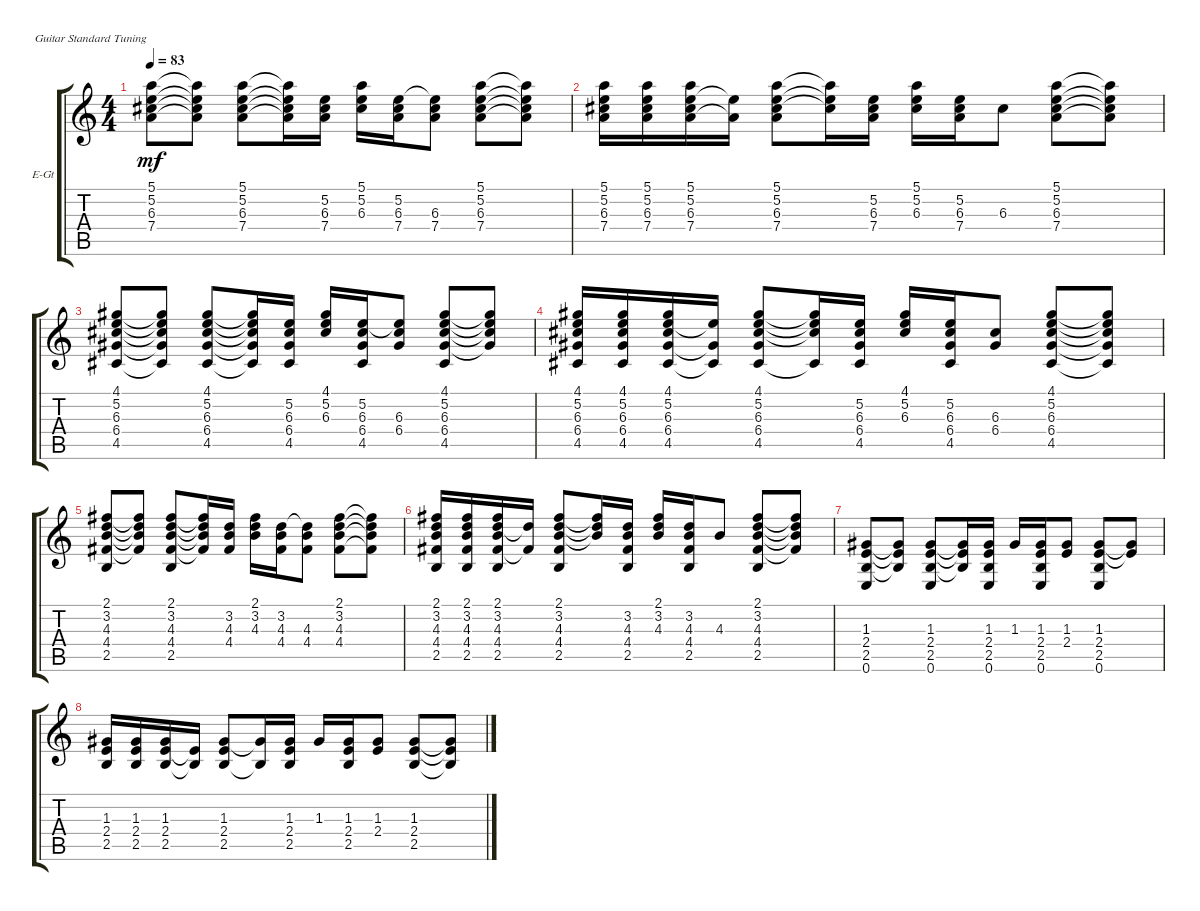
\defaultSystemsLayout 4
\bracketExtendMode groupsimilarinstruments
\firstSystemTrackNameOrientation horizontal
\otherSystemsTrackNameOrientation horizontal
\track ("Uki" "E-Gt") {instrument electricguitarclean}
\staff {score tabs}
\tuning (E4 B3 G3 D3 A2 E2)
\ts (4 4)
\tempo 83
\clef g2
\ks c
(5.2 5.1 6.3 7.4).8{dy mf} (5.1{t} 5.2{t} 6.3{t} 7.4{t}).8 (5.1 5.2 6.3 7.4).8 (5.1{t} 5.2{t} 6.3{t} 7.4{t}).16 (6.3 7.4 5.2).16 (5.1 5.2 6.3).16 (6.3 7.4 5.2).16 (5.2{t} 6.3 7.4).8 (5.1 5.2 6.3 7.4).8 (5.1{t} 5.2{t} 6.3{t} 7.4{t}).8 |
(5.2 6.3 7.4 5.1).16 (5.1 5.2 6.3 7.4).16 (5.2 6.3 7.4 5.1).16 (5.2{t} 7.4{t}).16 (5.1 5.2 6.3 7.4).8 (5.1{t} 5.2{t} 6.3{t}).16 (5.2 6.3 7.4).16 (6.3 5.2 5.1).16 (5.2 6.3 7.4).16 6.3.8 (5.1 5.2 6.3 7.4).8 (5.2{t} 5.1{t} 6.3{t} 7.4{t}).8 |
(5.2 4.1 6.3 6.4 4.5).8 (4.1{t} 5.2{t} 6.3{t} 6.4{t} 4.5{t}).8 (4.1 5.2 6.3 6.4 4.5).8 (4.1{t} 5.2{t} 6.3{t} 6.4{t} 4.5{t}).16 (6.3 6.4 5.2 4.5).16 (4.1 5.2 6.3).16 (6.3 6.4 5.2 4.5).16 (5.2{t} 6.3 6.4).8 (4.1 5.2 6.3 6.4 4.5).8 (4.1{t} 5.2{t} 6.3{t} 6.4{t}).8 |
(5.2 6.3 6.4 4.1 4.5).16 (4.1 5.2 6.3 6.4 4.5).16 (5.2 6.3 6.4 4.1 4.5).16 (5.2{t} 6.4{t} 4.5{t}).16 (4.1 5.2 6.3 6.4 4.5).8 (4.1{t} 5.2{t} 6.3{t} 4.5{t}).16 (5.2 6.3 6.4 4.5).16 (6.3 5.2 4.1).16 (5.2 6.3 6.4 4.5).16 (6.3 6.4).8 (4.1 5.2 6.3 6.4 4.5).8 (5.2{t} 4.1{t} 6.3{t} 6.4{t} 4.5{t}).8 |
(3.2 2.1 4.3 4.4 2.5).8 (2.1{t} 3.2{t} 4.3{t} 4.4{t}).8 (2.1 3.2 4.3 4.4 2.5).8 (2.1{t} 3.2{t} 4.3{t} 4.4{t}).16 (4.3 4.4 3.2).16 (2.1 3.2 4.3).16 (4.3 4.4 3.2).16 (3.2{t} 4.3 4.4).8 (2.1 3.2 4.3 4.4).8 (2.1{t} 3.2{t} 4.3{t} 4.4{t}).8 |
(3.2 4.3 4.4 2.1 2.5).16 (2.1 3.2 4.3 4.4 2.5).16 (3.2 4.3 4.4 2.1 2.5).16 (3.2{t} 4.4{t}).16 (2.1 3.2 4.3 4.4 2.5).8 (2.1{t} 3.2{t} 4.3{t}).16 (3.2 4.3 4.4 2.5).16 (4.3 3.2 2.1).16 (3.2 4.3 4.4 2.5).16 4.3.8 (2.1 3.2 4.3 4.4 2.5).8 (3.2{t} 2.1{t} 4.3{t} 4.4{t}).8 |
(1.3 2.4 2.5 0.6).8 (1.3{t} 2.4{t} 2.5{t}).8 (1.3 2.4 2.5 0.6).8 (1.3{t} 2.4{t} 2.5{t}).16 (1.3 2.4 2.5 0.6).16 1.3.16 (1.3 2.4 2.5 0.6).16 (1.3 2.4).8 (1.3 2.4 2.5 0.6).8 (1.3{t} 2.4{t}).8 |
(1.3 2.4 2.5).16 (1.3 2.4 2.5).16 (1.3 2.4 2.5).16 (2.4{t} 2.5{t}).16 (1.3 2.4 2.5).8 (1.3{t} 2.5{t}).16 (1.3 2.4 2.5).16 1.3.16 (1.3 2.4 2.5).16 (1.3 2.4).8 (1.3 2.4 2.5).8 (1.3{t} 2.4{t} 2.5{t}).8
